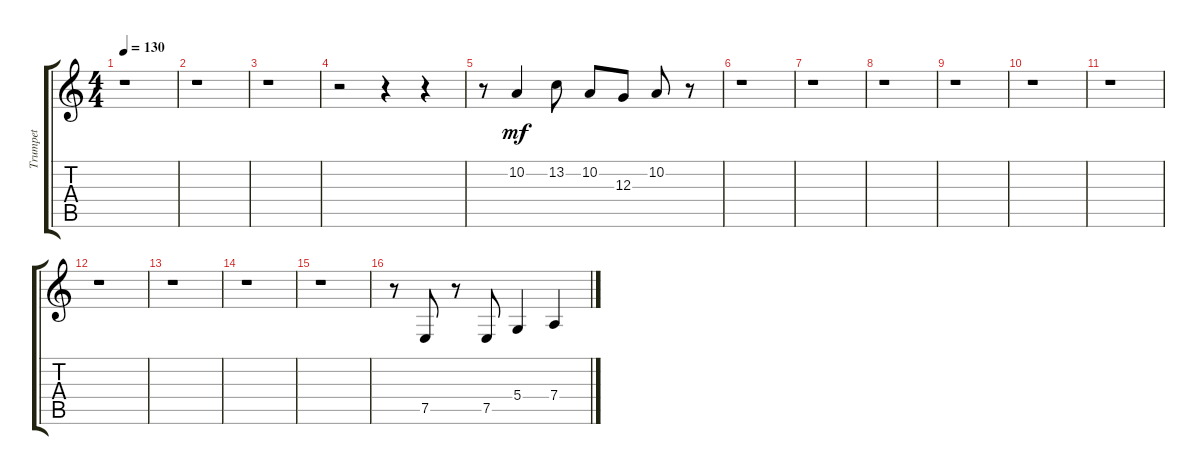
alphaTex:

\track ("Trumpet" "Trumpet") {instrument trumpet}
\staff {score tabs}
\tuning (E4 B3 G3 D3 A2 E2) {hide}
\ts (4 4)
\tempo 130
\clef g2
\ks c
r.1{dy mf} |
r.1 |
r.1 |
r.2 r.4 r.4 |
r.8 10.2.4 13.2.8 10.2.8 12.3.8 10.2.8 r.8 |
r.1 |
r.1 |
r.1 |
r.1 |
r.1 |
r.1 |
r.1 |
r.1 |
r.1 |
r.1 |
r.8 7.5.8 r.8 7.5.8 5.4.4 7.4.4
